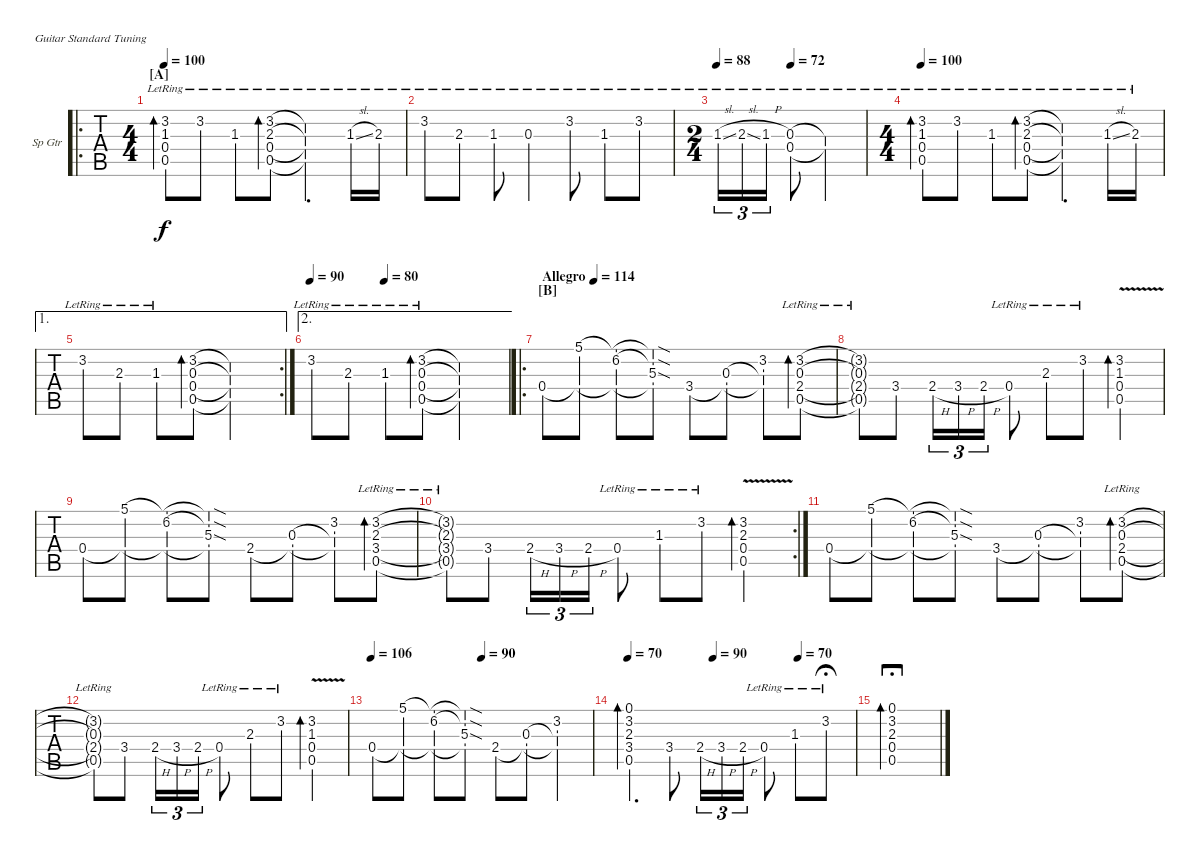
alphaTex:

\bracketExtendMode groupsimilarinstruments
\firstSystemTrackNameOrientation horizontal
\otherSystemsTrackNameOrientation horizontal
\track ("Classical/Spanish Guitar" "Sp Gtr") {instrument acousticguitarnylon}
\staff {tabs}
\tuning (E4 B3 G3 D3 A2 E2)
\ro
\ts (4 4)
\beaming (8 2 2 2 2)
\section ("A" "")
\tempo 100
\clef g2
\ks c
(3.2{lr} 1.3{lr} 0.4{lr} 0.5{lr}).8{bd 119 dy f instrument acousticguitarnylon} 3.2{lr}.8 1.3{lr}.8 (3.2{lr} 2.3{lr} 0.4{lr} 0.5{lr}).8{bd 118} (3.2{lr t} 2.3{lr t} 0.4{lr t} 0.5{lr t}).4{d} 1.3{sl lr}.16 2.3{lr}.16 |
3.2{lr}.8 2.3{lr}.8 1.3{lr}.8 0.3{lr}.4 3.2{lr}.8 1.3{lr}.8 3.2{lr}.8 |
\ts (2 4)
\tempo 88
\tempo (72 0.5)
1.3{sl lr}.16{tu (3 2)} 2.3{sl lr}.16{tu (3 2)} 1.3{h lr}.16{tu (3 2)} (0.3{lr} 0.4{lr}).8 (0.4{lr t} 0.3{lr t}).4 |
\ts (4 4)
\tempo 100
(3.2{lr} 1.3{lr} 0.4{lr} 0.5{lr}).8{bd 119} 3.2{lr}.8 1.3{lr}.8 (3.2{lr} 2.3{lr} 0.4{lr} 0.5{lr}).8{bd 118} (3.2{lr t} 2.3{lr t} 0.4{lr t} 0.5{lr t}).4{d} 1.3{sl lr}.16 2.3{lr}.16 |
\ae 1
\rc 2
3.2{lr}.8 2.3{lr}.8 1.3{lr}.8 (3.2 0.3 0.4 0.5).8{bd 133} (3.2{t} 0.3{t} 0.4{t} 0.5{t}).2 |
\ae 2
\tempo 90
\tempo (80 0.375)
3.2{lr}.8 2.3{lr}.8 1.3{lr}.8 (3.2{lr} 0.3{lr} 0.4{lr} 0.5{lr}).8{bd 119} (3.2{t} 0.3{t} 0.4{t} 0.5{t}).2 |
\ro
\section ("B" "")
\tempo (114 "Allegro")
0.4.8 (5.1 0.4{t}).8 (6.2 0.4{t} 5.1{t}).8 (5.3{sod} 0.4{t} 5.1{sod t} 6.2{sod t}).8 3.4.8 (0.3 3.4{t}).8 (3.2 3.4{t} 0.3{t}).8 (3.2{ac lr} 0.3{ac lr} 2.4{ac lr} 0.5{ac lr}).8{bd 119} |
(3.2{lr t} 0.3{lr t} 2.4{lr t} 0.5{lr t}).8 3.4.8 2.4{h}.16{tu (3 2)} 3.4{h}.16{tu (3 2)} 2.4{h}.16{tu (3 2)} 0.4{lr}.8 2.3{lr}.8 3.2{lr}.8 (3.2{v ac} 1.3{v ac} 0.4{v ac} 0.5{v ac}).4{bd 120} |
0.4.8 (5.1 0.4{t}).8 (6.2 0.4{t} 5.1{t}).8 (5.3{sod} 0.4{t} 5.1{sod t} 6.2{sod t}).8 2.4.8 (0.3 2.4{t}).8 (3.2 2.4{t} 0.3{t}).8 (3.2{ac lr} 2.3{ac lr} 3.4{ac lr} 0.5{ac lr}).8{bd 119} |
\rc 2
(3.2{lr t} 2.3{lr t} 3.4{lr t} 0.5{lr t}).8 3.4.8 2.4{h}.16{tu (3 2)} 3.4{h}.16{tu (3 2)} 2.4{h}.16{tu (3 2)} 0.4{lr}.8 1.3{lr}.8 3.2{lr}.8 (3.2{v ac} 2.3{v ac} 0.4{v ac} 0.5{v ac}).4{bd 120} |
0.4.8 (5.1 0.4{t}).8 (6.2 0.4{t} 5.1{t}).8 (5.3{sod} 0.4{t} 5.1{sod t} 6.2{sod t}).8 3.4.8 (0.3 3.4{t}).8 (3.2 3.4{t} 0.3{t}).8 (3.2{ac lr} 0.3{ac lr} 2.4{ac lr} 0.5{ac lr}).8{bd 119} |
(3.2{lr t} 0.3{lr t} 2.4{lr t} 0.5{lr t}).8 3.4.8 2.4{h}.16{tu (3 2)} 3.4{h}.16{tu (3 2)} 2.4{h}.16{tu (3 2)} 0.4{lr}.8 2.3{lr}.8 3.2{lr}.8 (3.2{v ac} 1.3{v ac} 0.4{v ac} 0.5{v ac}).4{bd 120} |
\tempo 106
\tempo (90 0.5)
0.4.8 (5.1 0.4{t}).8 (6.2 0.4{t} 5.1{t}).8 (5.3{sod} 0.4{t} 5.1{sod t} 6.2{sod t}).8 2.4.8 (0.3 2.4{t}).8 (3.2 2.4{t} 0.3{t}).4 |
\tempo 70
\tempo (90 0.375)
\tempo (70 0.75)
(3.2 2.3 3.4 0.5 0.1).4{d bd 239} 3.4.8 2.4{h}.16{tu (3 2)} 3.4{h}.16{tu (3 2)} 2.4{h}.16{tu (3 2)} 0.4{lr}.8 1.3{lr}.8 3.2{lr}.8{fermata (medium 0.82)} |
(3.2 2.3 0.4 0.5 0.1).1{bd 231 fermata (long 1)}
